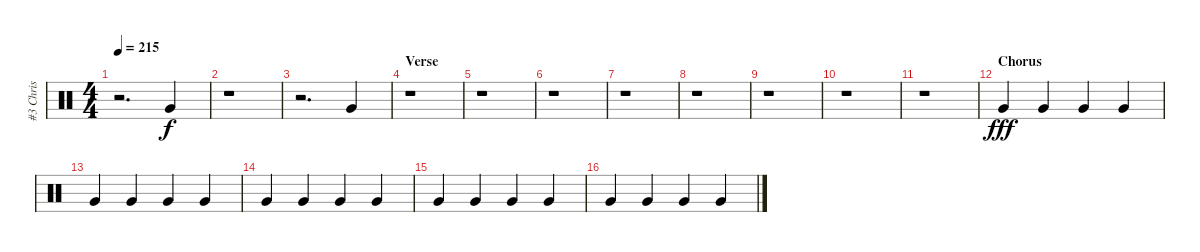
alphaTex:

\track ("#3 Chris" "#3 Chris") {instrument percussion}
\staff {score}
\articulation defaults
\ts (4 4)
\tempo 215
\clef neutral
\ks c
r.2{d dy f} "Very Low Tom (hit)".4 |
r.1 |
r.2{d} "Very Low Tom (hit)".4 |
\section ("" "Verse")
r.1 |
r.1 |
r.1 |
r.1 |
r.1 |
r.1 |
r.1 |
r.1 |
\section ("" "Chorus")
"Very Low Tom (hit)".4{dy fff} "Very Low Tom (hit)".4 "Very Low Tom (hit)".4 "Very Low Tom (hit)".4 |
"Very Low Tom (hit)".4 "Very Low Tom (hit)".4 "Very Low Tom (hit)".4 "Very Low Tom (hit)".4 |
"Very Low Tom (hit)".4 "Very Low Tom (hit)".4 "Very Low Tom (hit)".4 "Very Low Tom (hit)".4 |
"Very Low Tom (hit)".4 "Very Low Tom (hit)".4 "Very Low Tom (hit)".4 "Very Low Tom (hit)".4 |
"Very Low Tom (hit)".4 "Very Low Tom (hit)".4 "Very Low Tom (hit)".4 "Very Low Tom (hit)".4
